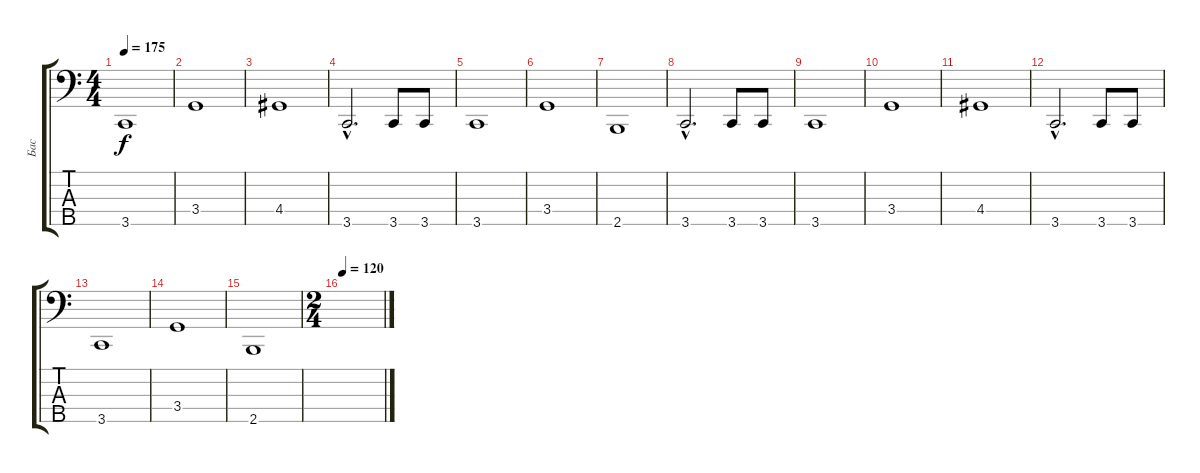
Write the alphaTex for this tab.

\track ("Бас" "Бас") {instrument electricbasspick}
\staff {score tabs}
\tuning (G2 D2 A1 E1 A0) {hide}
\ts (4 4)
\tempo 175
\clef f4
\ks c
3.5.1{dy f} |
3.4.1 |
4.4.1 |
3.5{hac}.2{d} 3.5.8 3.5.8 |
3.5.1 |
3.4.1 |
2.5.1 |
3.5{hac}.2{d} 3.5.8 3.5.8 |
3.5.1 |
3.4.1 |
4.4.1 |
3.5{hac}.2{d} 3.5.8 3.5.8 |
3.5.1 |
3.4.1 |
2.5.1 |
\ts (2 4)
\tempo 120
